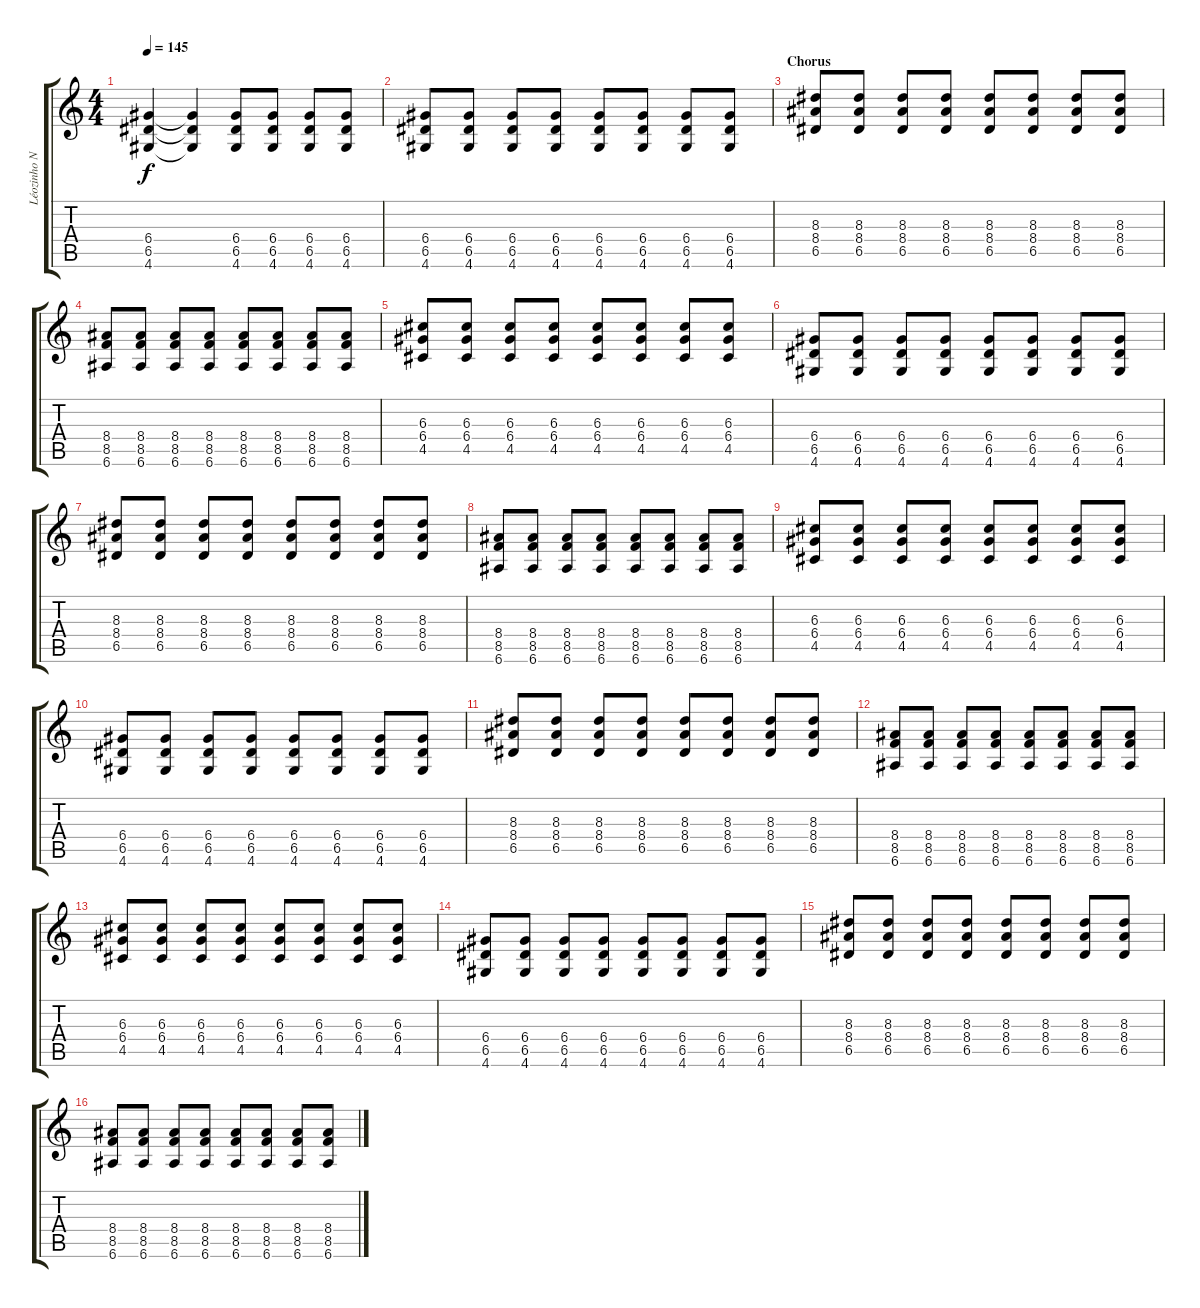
\track ("Léozinho Nastácia" "Léozinho N") {instrument distortionguitar}
\staff {score tabs}
\tuning (E4 B3 G3 D3 A2 E2) {hide}
\ts (4 4)
\tempo 145
\clef g2
\ks c
(6.4 6.5 4.6).4{dy f} (6.4{t} 6.5{t} 4.6{t}).4 (6.4 6.5 4.6).8 (6.4 6.5 4.6).8 (6.4 6.5 4.6).8 (6.4 6.5 4.6).8 |
(6.4 6.5 4.6).8 (6.4 6.5 4.6).8 (6.4 6.5 4.6).8 (6.4 6.5 4.6).8 (6.4 6.5 4.6).8 (6.4 6.5 4.6).8 (6.4 6.5 4.6).8 (6.4 6.5 4.6).8 |
\section ("" "Chorus")
(8.3 8.4 6.5).8{volume 16} (8.3 8.4 6.5).8 (8.3 8.4 6.5).8 (8.3 8.4 6.5).8 (8.3 8.4 6.5).8 (8.3 8.4 6.5).8 (8.3 8.4 6.5).8 (8.3 8.4 6.5).8 |
(8.4 8.5 6.6).8 (8.4 8.5 6.6).8 (8.4 8.5 6.6).8 (8.4 8.5 6.6).8 (8.4 8.5 6.6).8 (8.4 8.5 6.6).8 (8.4 8.5 6.6).8 (8.4 8.5 6.6).8 |
(6.3 6.4 4.5).8 (6.3 6.4 4.5).8 (6.3 6.4 4.5).8 (6.3 6.4 4.5).8 (6.3 6.4 4.5).8 (6.3 6.4 4.5).8 (6.3 6.4 4.5).8 (6.3 6.4 4.5).8 |
(6.4 6.5 4.6).8 (6.4 6.5 4.6).8 (6.4 6.5 4.6).8 (6.4 6.5 4.6).8 (6.4 6.5 4.6).8 (6.4 6.5 4.6).8 (6.4 6.5 4.6).8 (6.4 6.5 4.6).8 |
(8.3 8.4 6.5).8{volume 16} (8.3 8.4 6.5).8 (8.3 8.4 6.5).8 (8.3 8.4 6.5).8 (8.3 8.4 6.5).8 (8.3 8.4 6.5).8 (8.3 8.4 6.5).8 (8.3 8.4 6.5).8 |
(8.4 8.5 6.6).8 (8.4 8.5 6.6).8 (8.4 8.5 6.6).8 (8.4 8.5 6.6).8 (8.4 8.5 6.6).8 (8.4 8.5 6.6).8 (8.4 8.5 6.6).8 (8.4 8.5 6.6).8 |
(6.3 6.4 4.5).8 (6.3 6.4 4.5).8 (6.3 6.4 4.5).8 (6.3 6.4 4.5).8 (6.3 6.4 4.5).8 (6.3 6.4 4.5).8 (6.3 6.4 4.5).8 (6.3 6.4 4.5).8 |
(6.4 6.5 4.6).8 (6.4 6.5 4.6).8 (6.4 6.5 4.6).8 (6.4 6.5 4.6).8 (6.4 6.5 4.6).8 (6.4 6.5 4.6).8 (6.4 6.5 4.6).8 (6.4 6.5 4.6).8 |
(8.3 8.4 6.5).8{volume 16} (8.3 8.4 6.5).8 (8.3 8.4 6.5).8 (8.3 8.4 6.5).8 (8.3 8.4 6.5).8 (8.3 8.4 6.5).8 (8.3 8.4 6.5).8 (8.3 8.4 6.5).8 |
(8.4 8.5 6.6).8 (8.4 8.5 6.6).8 (8.4 8.5 6.6).8 (8.4 8.5 6.6).8 (8.4 8.5 6.6).8 (8.4 8.5 6.6).8 (8.4 8.5 6.6).8 (8.4 8.5 6.6).8 |
(6.3 6.4 4.5).8 (6.3 6.4 4.5).8 (6.3 6.4 4.5).8 (6.3 6.4 4.5).8 (6.3 6.4 4.5).8 (6.3 6.4 4.5).8 (6.3 6.4 4.5).8 (6.3 6.4 4.5).8 |
(6.4 6.5 4.6).8 (6.4 6.5 4.6).8 (6.4 6.5 4.6).8 (6.4 6.5 4.6).8 (6.4 6.5 4.6).8 (6.4 6.5 4.6).8 (6.4 6.5 4.6).8 (6.4 6.5 4.6).8 |
(8.3 8.4 6.5).8{volume 16} (8.3 8.4 6.5).8 (8.3 8.4 6.5).8 (8.3 8.4 6.5).8 (8.3 8.4 6.5).8 (8.3 8.4 6.5).8 (8.3 8.4 6.5).8 (8.3 8.4 6.5).8 |
(8.4 8.5 6.6).8 (8.4 8.5 6.6).8 (8.4 8.5 6.6).8 (8.4 8.5 6.6).8 (8.4 8.5 6.6).8 (8.4 8.5 6.6).8 (8.4 8.5 6.6).8 (8.4 8.5 6.6).8
